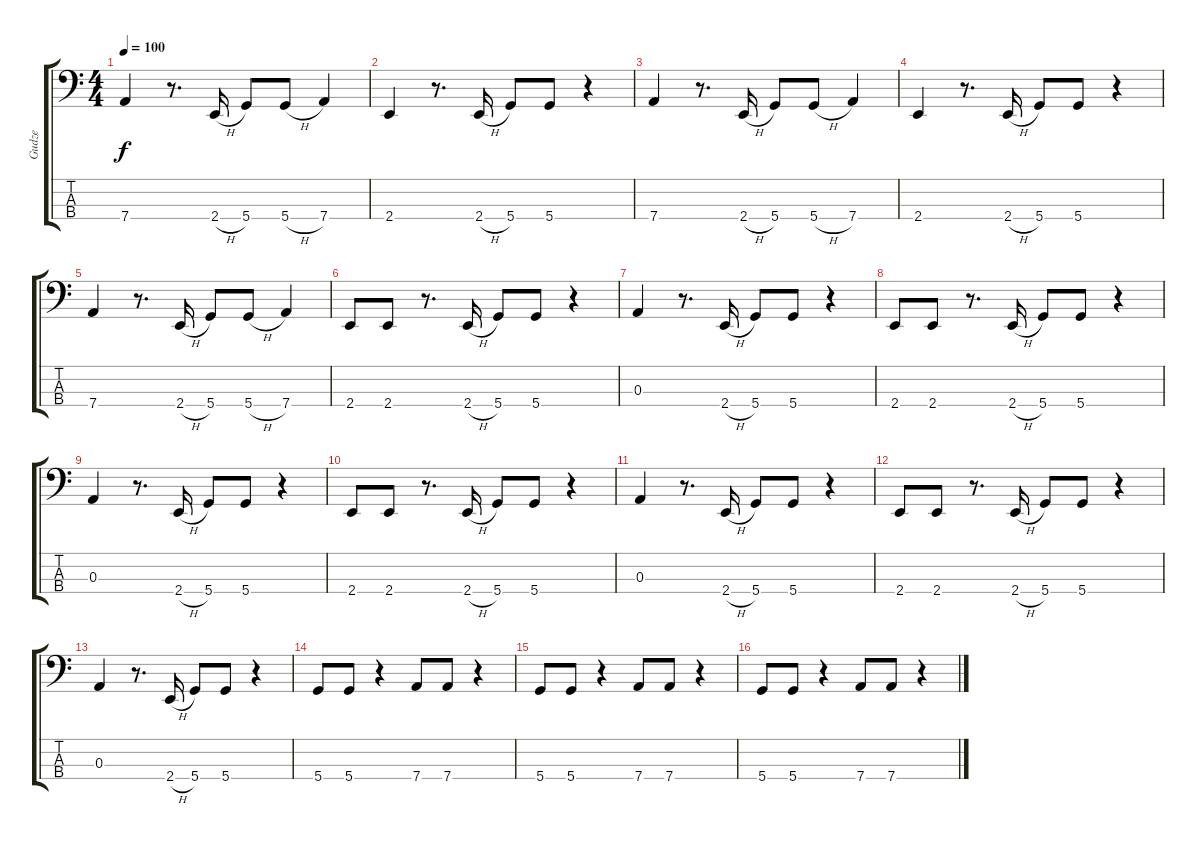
\track ("Gudze" "Gudze") {instrument electricbasspick}
\staff {score tabs}
\tuning (G2 D2 A1 D1) {hide}
\ts (4 4)
\tempo 100
\clef f4
\ks c
7.4.4{dy f} r.8{d} 2.4{h}.16 5.4.8 5.4{h}.8 7.4.4 |
2.4.4 r.8{d} 2.4{h}.16 5.4.8 5.4.8 r.4 |
7.4.4 r.8{d} 2.4{h}.16 5.4.8 5.4{h}.8 7.4.4 |
2.4.4 r.8{d} 2.4{h}.16 5.4.8 5.4.8 r.4 |
7.4.4 r.8{d} 2.4{h}.16 5.4.8 5.4{h}.8 7.4.4 |
2.4.8 2.4.8 r.8{d} 2.4{h}.16 5.4.8 5.4.8 r.4 |
0.3.4 r.8{d} 2.4{h}.16 5.4.8 5.4.8 r.4 |
2.4.8 2.4.8 r.8{d} 2.4{h}.16 5.4.8 5.4.8 r.4 |
0.3.4 r.8{d} 2.4{h}.16 5.4.8 5.4.8 r.4 |
2.4.8 2.4.8 r.8{d} 2.4{h}.16 5.4.8 5.4.8 r.4 |
0.3.4 r.8{d} 2.4{h}.16 5.4.8 5.4.8 r.4 |
2.4.8 2.4.8 r.8{d} 2.4{h}.16 5.4.8 5.4.8 r.4 |
0.3.4 r.8{d} 2.4{h}.16 5.4.8 5.4.8 r.4 |
5.4.8 5.4.8 r.4 7.4.8 7.4.8 r.4 |
5.4.8 5.4.8 r.4 7.4.8 7.4.8 r.4 |
5.4.8 5.4.8 r.4 7.4.8 7.4.8 r.4
